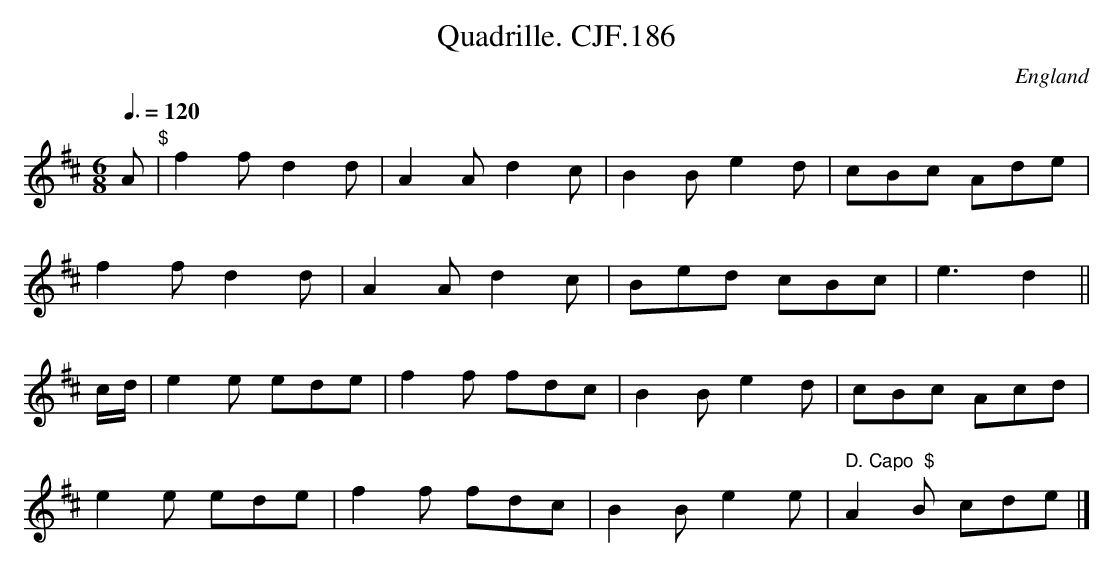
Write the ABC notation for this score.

X:1
T:Quadrille. CJF.186
O:England
M:6/8
L:1/8
Q:3/8=120
K:D major
A" $"|f2f d2d|A2A d2c|B2B e2d|cBc Ade|!
f2f d2d|A2A d2c|Bed cBc|e3 d2||!
c/d/|e2e ede|f2f fdc|B2B e2d|cBc Acd|!
e2e ede|f2f fdc|B2B e2e|" D. Capo  $"A2B cde|]
